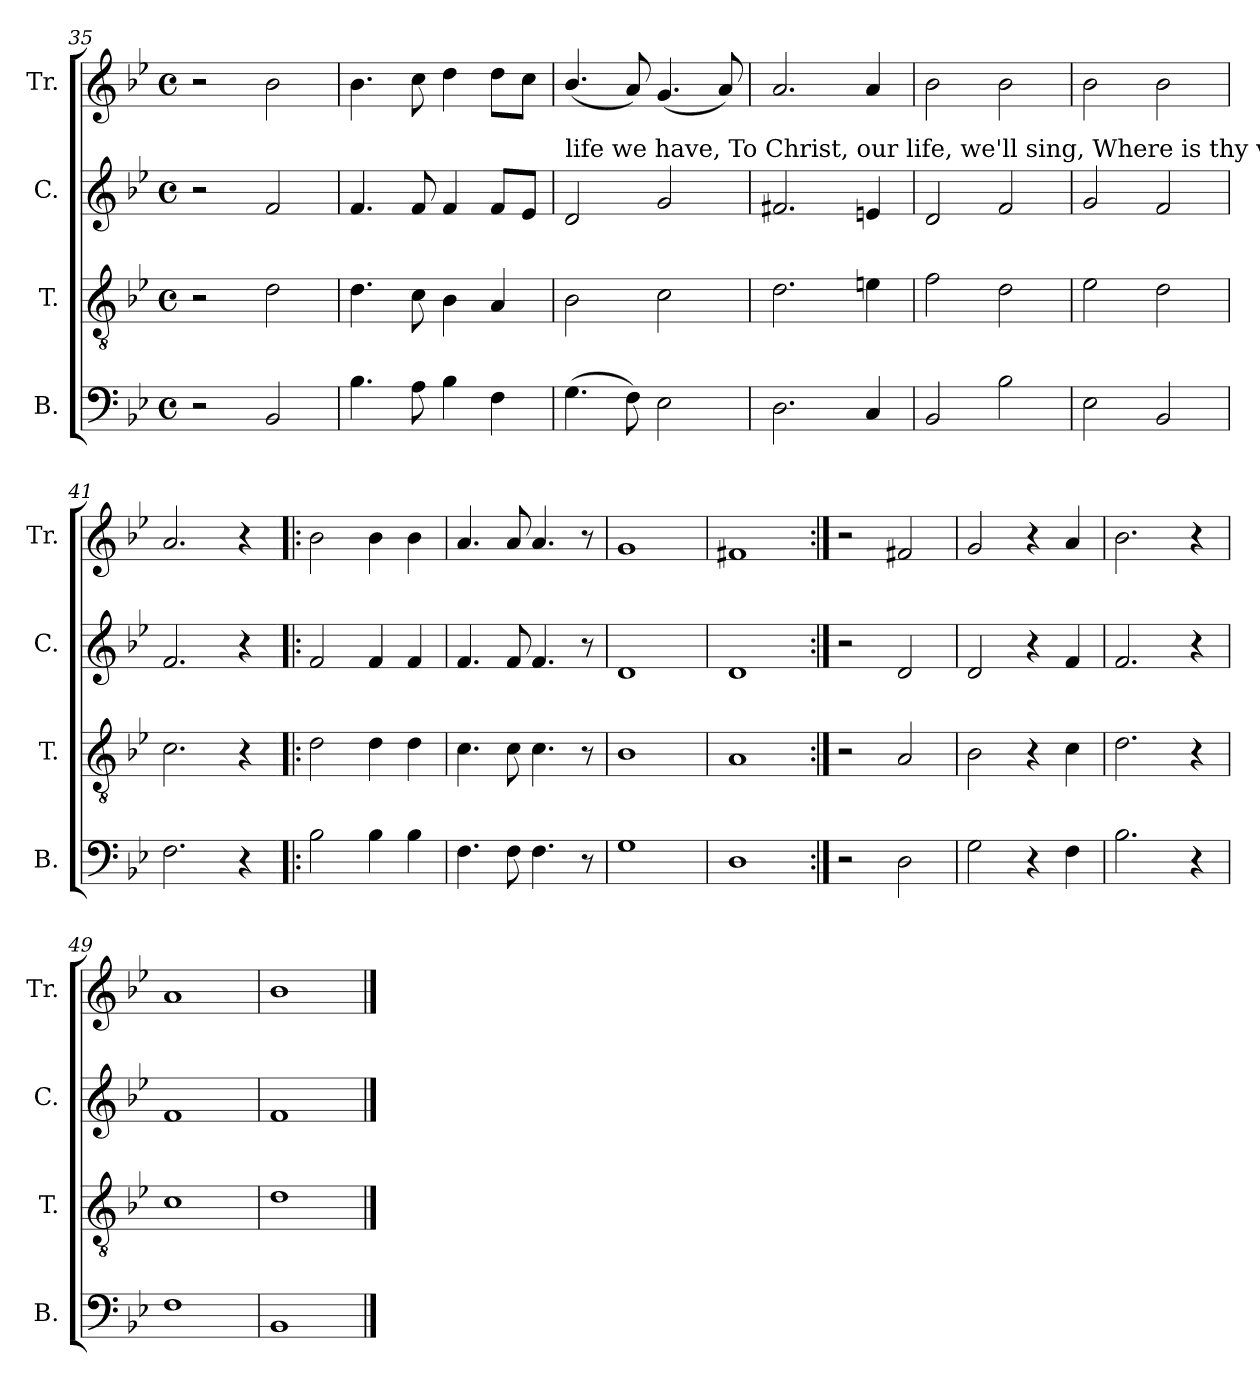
**kern	**kern	**kern	**kern
*part4	*part3	*part2	*part1
*staff4	*staff3	*staff2	*staff1
*I"B.	*I"T.	*I"C.	*I"Tr.
*I'B.	*I'T.	*I'C.	*I'Tr.
*clefF4	*clefGv2	*clefG2	*clefG2
*k[b-e-]	*k[b-e-]	*k[b-e-]	*k[b-e-]
*M4/4	*M4/4	*M4/4	*M4/4
*met(c)	*met(c)	*met(c)	*met(c)
=35	=35	=35	=35
2r	2r	2r	2r
2BB-!/	2d!\	2f!/	2b-!\
=36	=36	=36	=36
4.B-!\	4.d!\	4.f!/	4.b-!\
8A!\	8c!\	8f!/	8cc!\
4B-!\	4B-!\	4f!/	4dd!\
4F!\	4A!/	8f!/L	8dd!\L
.	.	8e-!/J	8cc!\J
!!LO:LB:g=z
=37	=37	=37	=37
!	!	!LO:TX:a:t=life          we             have, To Christ, our life, we'll sing,     Where is thy vic –to – ry,         O    grave?         And  where,  O   death,     thy   sting?	!
(>4.G!\	2B-!\	2d!/	(<4.b-!/
8F!\)	.	.	8a!/)
2E-!\	2c!\	2g!/	(<4.g!/
.	.	.	8a!/)
=38	=38	=38	=38
2.D!\	2.d!\	2.f#X!/	2.a!/
4C!/	4en!\	4en!/	4a!/
=39	=39	=39	=39
2BB-!/	2f!\	2d!/	2b-!\
2B-!\	2d!\	2f!/	2b-!\
=40	=40	=40	=40
2E-!\	2e-!\	2g!/	2b-!\
2BB-!/	2d!\	2f!/	2b-!\
=41	=41	=41	=41
2.F!\	2.c!\	2.f!/	2.a!/
4r	4r	4r	4r
=42!|:	=42!|:	=42!|:	=42!|:
2B-!\	2d!\	2f!/	2b-!\
4B-!\	4d!\	4f!/	4b-!\
4B-!\	4d!\	4f!/	4b-!\
=43	=43	=43	=43
4.F!\	4.c!\	4.f!/	4.a!/
8F!\	8c!\	8f!/	8a!/
4.F!\	4.c!\	4.f!/	4.a!/
8r	8r	8r	8r
=44	=44	=44	=44
1G!	1B-!	1d!	1g!
=45	=45	=45	=45
1D!	1A!	1d!	1f#X!
=46:|!	=46:|!	=46:|!	=46:|!
2r	2r	2r	2r
2D!\	2A!/	2d!/	2f#X!/
=47	=47	=47	=47
2G!\	2B-!\	2d!/	2g!/
4r	4r	4r	4r
4F!\	4c!\	4f!/	4a!/
=48	=48	=48	=48
2.B-!\	2.d!\	2.f!/	2.b-!\
4r	4r	4r	4r
=49	=49	=49	=49
1F!	1c!	1f!	1a!
=50	=50	=50	=50
1BB-!	1d!	1f!	1b-!
==	==	==	==
*-	*-	*-	*-
